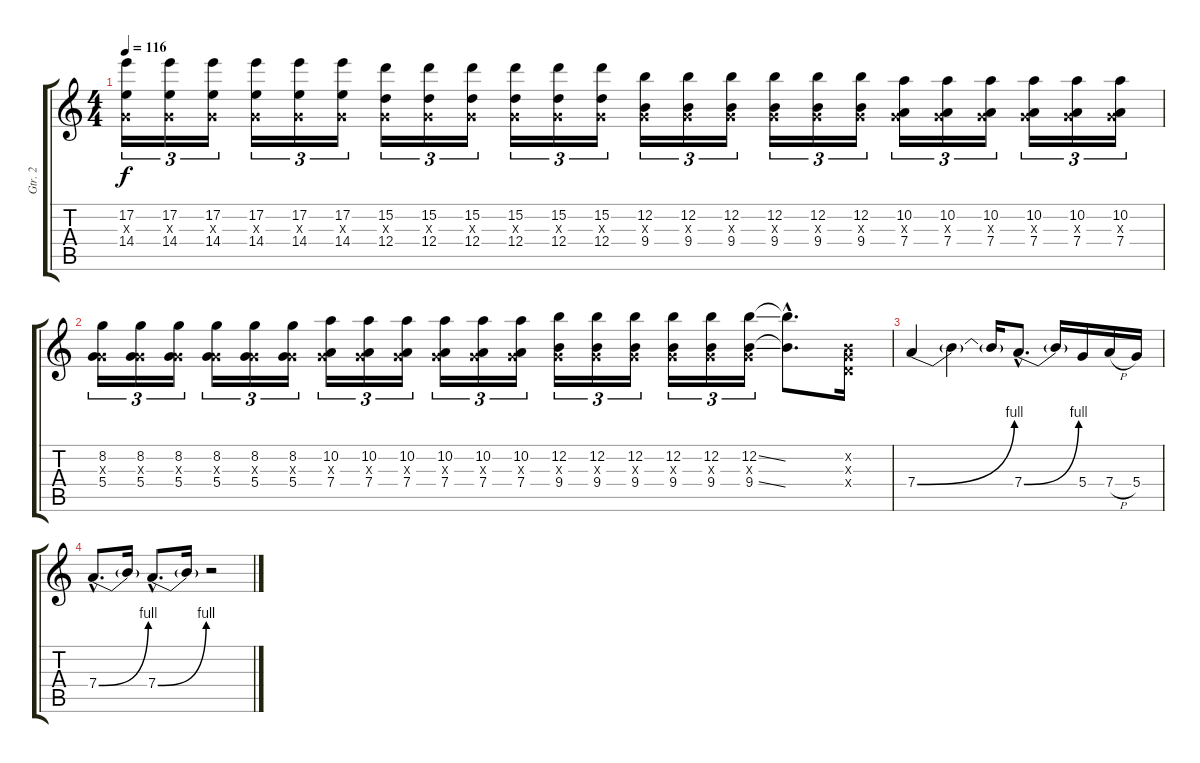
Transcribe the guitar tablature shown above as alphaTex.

\track ("Gtr. 2" "Gtr. 2") {instrument distortionguitar}
\staff {score tabs}
\tuning (E4 B3 G3 D3 A2 E2) {hide}
\ts (4 4)
\tempo 116
\clef g2
\ks c
(17.2 0.3{x} 14.4).16{tu (3 2) dy f} (17.2 0.3{x} 14.4).16{tu (3 2)} (17.2 0.3{x} 14.4).16{tu (3 2)} (17.2 0.3{x} 14.4).16{tu (3 2)} (17.2 0.3{x} 14.4).16{tu (3 2)} (17.2 0.3{x} 14.4).16{tu (3 2)} (15.2 0.3{x} 12.4).16{tu (3 2)} (15.2 0.3{x} 12.4).16{tu (3 2)} (15.2 0.3{x} 12.4).16{tu (3 2)} (15.2 0.3{x} 12.4).16{tu (3 2)} (15.2 0.3{x} 12.4).16{tu (3 2)} (15.2 0.3{x} 12.4).16{tu (3 2)} (12.2 0.3{x} 9.4).16{tu (3 2)} (12.2 0.3{x} 9.4).16{tu (3 2)} (12.2 0.3{x} 9.4).16{tu (3 2)} (12.2 0.3{x} 9.4).16{tu (3 2)} (12.2 0.3{x} 9.4).16{tu (3 2)} (12.2 0.3{x} 9.4).16{tu (3 2)} (10.2 0.3{x} 7.4).16{tu (3 2)} (10.2 0.3{x} 7.4).16{tu (3 2)} (10.2 0.3{x} 7.4).16{tu (3 2)} (10.2 0.3{x} 7.4).16{tu (3 2)} (10.2 0.3{x} 7.4).16{tu (3 2)} (10.2 0.3{x} 7.4).16{tu (3 2)} |
(8.2 0.3{x} 5.4).16{tu (3 2)} (8.2 0.3{x} 5.4).16{tu (3 2)} (8.2 0.3{x} 5.4).16{tu (3 2)} (8.2 0.3{x} 5.4).16{tu (3 2)} (8.2 0.3{x} 5.4).16{tu (3 2)} (8.2 0.3{x} 5.4).16{tu (3 2)} (10.2 0.3{x} 7.4).16{tu (3 2)} (10.2 0.3{x} 7.4).16{tu (3 2)} (10.2 0.3{x} 7.4).16{tu (3 2)} (10.2 0.3{x} 7.4).16{tu (3 2)} (10.2 0.3{x} 7.4).16{tu (3 2)} (10.2 0.3{x} 7.4).16{tu (3 2)} (12.2 0.3{x} 9.4).16{tu (3 2)} (12.2 0.3{x} 9.4).16{tu (3 2)} (12.2 0.3{x} 9.4).16{tu (3 2)} (12.2 0.3{x} 9.4).16{tu (3 2)} (12.2 0.3{x} 9.4).16{tu (3 2)} (12.2{ss} 0.3{x} 9.4{ss}).16{tu (3 2)} (12.2{hac t} 9.4{hac t}).8{d} (0.2{x} 0.3{x} 0.4{x}).16 |
7.4{be (bend 0 0 60 4)}.4 7.4{t}.4 7.4{t}.16 7.4{be (bend 0 0 60 4) hac}.8{d} 7.4{t}.16 5.4.16 7.4{h}.16 5.4.16 |
7.4{be (bend 0 0 60 4) hac}.8{d} 7.4{t}.16 7.4{be (bend 0 0 60 4) hac}.8{d} 7.4{t}.16 r.2
